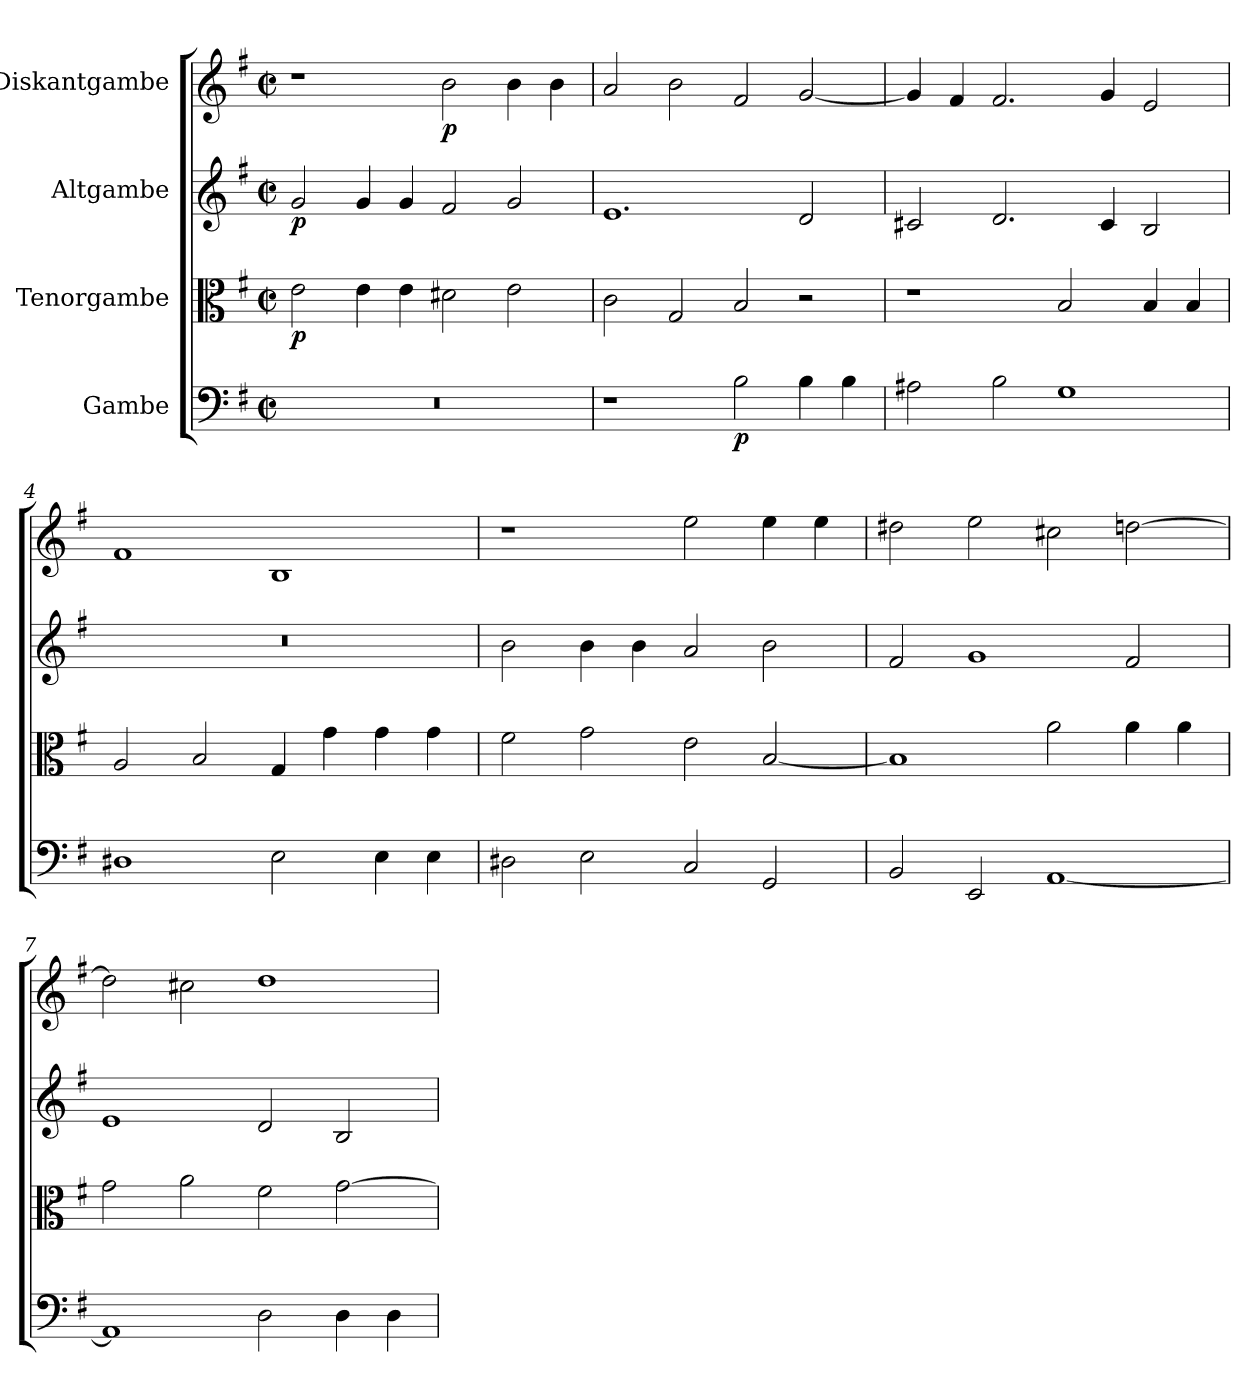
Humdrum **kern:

**kern	**dynam	**kern	**dynam	**kern	**dynam	**kern	**dynam
*part4	*part4	*part3	*part3	*part2	*part2	*part1	*part1
*staff4	*staff4	*staff3	*staff3	*staff2	*staff2	*staff1	*staff1
*I"Gambe	*	*I"Tenorgambe	*	*I"Altgambe	*	*I"Diskantgambe	*
*clefF4	*	*clefC3	*	*clefG2	*	*clefG2	*
*k[f#]	*	*k[f#]	*	*k[f#]	*	*k[f#]	*
*M4/2	*	*M4/2	*	*M4/2	*	*M4/2	*
*met(c|)	*	*met(c|)	*	*met(c|)	*	*met(c|)	*
*MM112	*	*MM112	*	*MM112	*	*MM112	*
=1	=1	=1	=1	=1	=1	=1	=1
!	!	!	!LO:DY:b	!	!LO:DY:b	!	!
0r	.	2e\	p	2g/	p	1r	.
.	.	4e\	.	4g/	.	.	.
.	.	4e\	.	4g/	.	.	.
!	!	!	!	!	!	!	!LO:DY:b
.	.	2d#X\	.	2f#/	.	2b\	p
.	.	2e\	.	2g/	.	4b\	.
.	.	.	.	.	.	4b\	.
=2	=2	=2	=2	=2	=2	=2	=2
1r	.	2c\	.	1.e	.	2a/	.
.	.	2G/	.	.	.	2b\	.
!	!LO:DY:b	!	!	!	!	!	!
2B\	p	2B/	.	.	.	2f#/	.
4B\	.	2r	.	2d/	.	[2g/	.
4B\	.	.	.	.	.	.	.
=3	=3	=3	=3	=3	=3	=3	=3
2A#X\	.	1r	.	2c#X/	.	4g/]	.
.	.	.	.	.	.	4f#/	.
2B\	.	.	.	2.d/	.	2.f#/	.
1G	.	2B/	.	.	.	.	.
.	.	.	.	4c#/	.	4g/	.
.	.	4B/	.	2B/	.	2e/	.
.	.	4B/	.	.	.	.	.
=4	=4	=4	=4	=4	=4	=4	=4
1D#X	.	2A/	.	0r	.	1f#	.
.	.	2B/	.	.	.	.	.
2E\	.	4G/	.	.	.	1B	.
.	.	4g\	.	.	.	.	.
4E\	.	4g\	.	.	.	.	.
4E\	.	4g\	.	.	.	.	.
=5	=5	=5	=5	=5	=5	=5	=5
2D#X\	.	2f#\	.	2b\	.	1r	.
2E\	.	2g\	.	4b\	.	.	.
.	.	.	.	4b\	.	.	.
2C/	.	2e\	.	2a/	.	2ee\	.
2GG/	.	[2B/	.	2b\	.	4ee\	.
.	.	.	.	.	.	4ee\	.
!!LO:LB:g=z
=6	=6	=6	=6	=6	=6	=6	=6
2BB/	.	1B]	.	2f#/	.	2dd#X\	.
2EE/	.	.	.	1g	.	2ee\	.
[1AA	.	2a\	.	.	.	2cc#X\	.
.	.	4a\	.	2f#/	.	[2ddni\	.
.	.	4a\	.	.	.	.	.
=7	=7	=7	=7	=7	=7	=7	=7
1AA]	.	2g\	.	1e	.	2dd\]	.
.	.	2a\	.	.	.	2cc#X\	.
2D\	.	2f#\	.	2d/	.	1dd	.
4D\	.	[2g\	.	2B/	.	.	.
4D\	.	.	.	.	.	.	.
=	=	=	=	=	=	=	=
*-	*-	*-	*-	*-	*-	*-	*-
